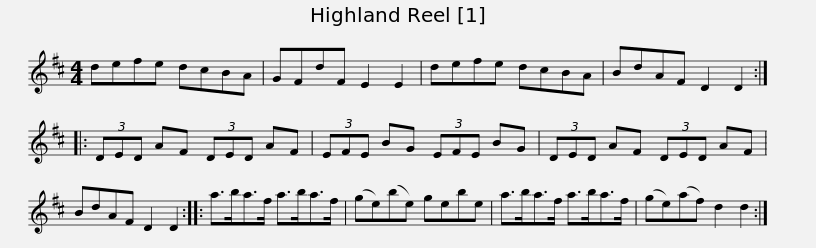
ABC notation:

X:1
L:1/8
M:4/4
I:linebreak $
K:D
V:1 treble
V:1
 defe dcBA | GFdF E2 E2 | defe dcBA | BdAF D2 D2 :: (3DED AF (3DED AF |$ %5
 (3EFE BG (3EFE BG | (3DED AF (3DED AF | BdAF D2 D2 :: a>ba>f a>ba>f | (ge)(be) gebe |$ %10
 a>ba>f a>ba>f | (ge)(af) d2 d2 :| %12
